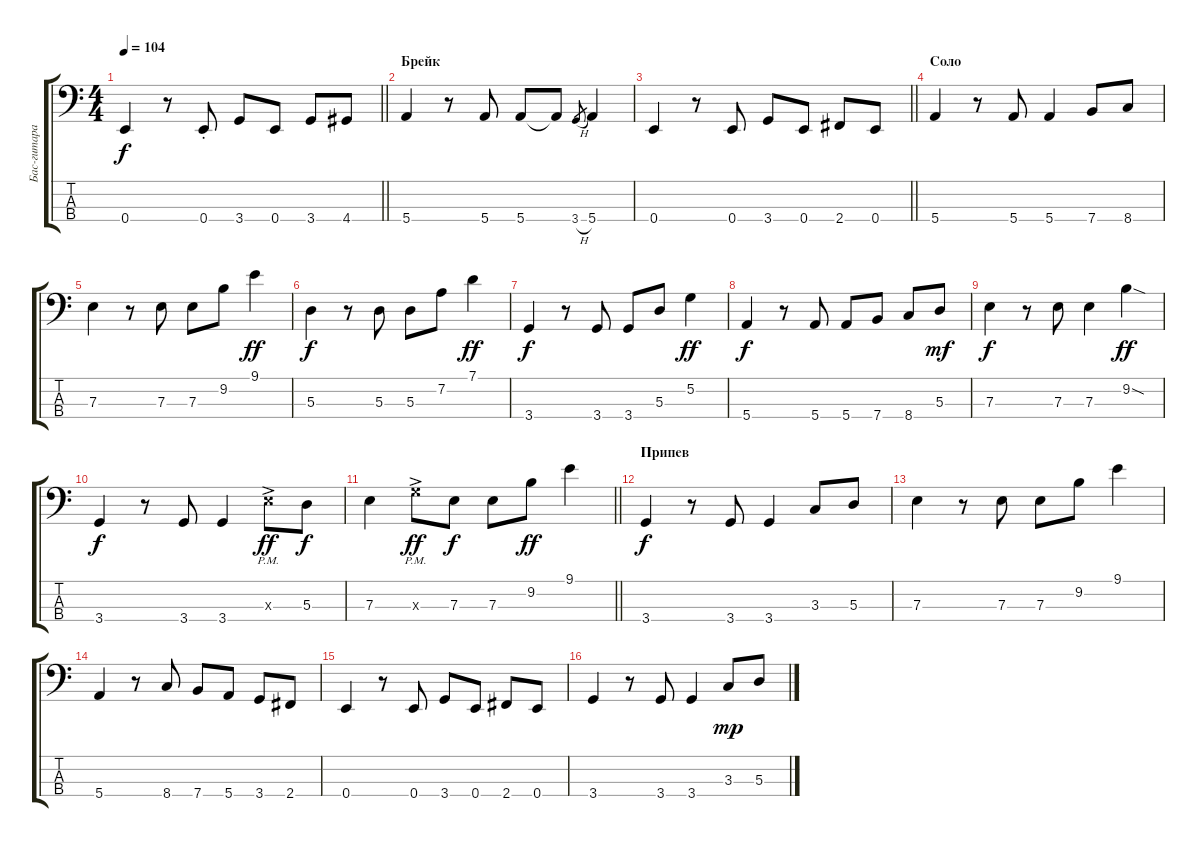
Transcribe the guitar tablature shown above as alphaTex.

\track ("Бас-гитара" "Бас-гитара") {instrument electricbasspick}
\staff {score tabs}
\tuning (G2 D2 A1 E1) {hide}
\ts (4 4)
\tempo 104
\clef f4
\barLineRight lightlight
\ks c
0.4.4{dy f} r.8 0.4{st}.8 3.4.8 0.4.8 3.4.8 4.4.8 |
\section ("" "Брейк")
5.4.4 r.8 5.4.8 5.4.8 5.4{t}.8 3.4{h}.8{gr} 5.4.4 |
\barLineRight lightlight
0.4.4 r.8 0.4.8 3.4.8 0.4.8 2.4.8 0.4.8 |
\section ("" "Соло")
5.4.4 r.8 5.4.8 5.4.4 7.4.8 8.4.8 |
7.3.4 r.8 7.3.8 7.3.8 9.2.8 9.1.4{dy ff} |
5.3.4{dy f} r.8 5.3.8 5.3.8 7.2.8 7.1.4{dy ff} |
3.4.4{dy f} r.8 3.4.8 3.4.8 5.3.8 5.2.4{dy ff} |
5.4.4{dy f} r.8 5.4.8 5.4.8 7.4.8 8.4.8 5.3.8{dy mf} |
7.3.4{dy f} r.8 7.3.8 7.3.4 9.2{sod}.4{dy ff} |
3.4.4{dy f} r.8 3.4.8 3.4.4 7.3{ac pm x}.8{dy ff} 5.3.8{dy f} |
\barLineRight lightlight
7.3.4 10.3{ac pm x}.8{dy ff} 7.3.8{dy f} 7.3.8 9.2.8{dy ff} 9.1.4 |
\section ("" "Припев")
3.4.4{dy f} r.8 3.4.8 3.4.4 3.3.8 5.3.8 |
7.3.4 r.8 7.3.8 7.3.8 9.2.8 9.1.4 |
5.4.4 r.8 8.4.8 7.4.8 5.4.8 3.4.8 2.4.8 |
0.4.4 r.8 0.4.8 3.4.8 0.4.8 2.4.8 0.4.8 |
3.4.4 r.8 3.4.8 3.4.4 3.3.8{dy mp} 5.3.8
